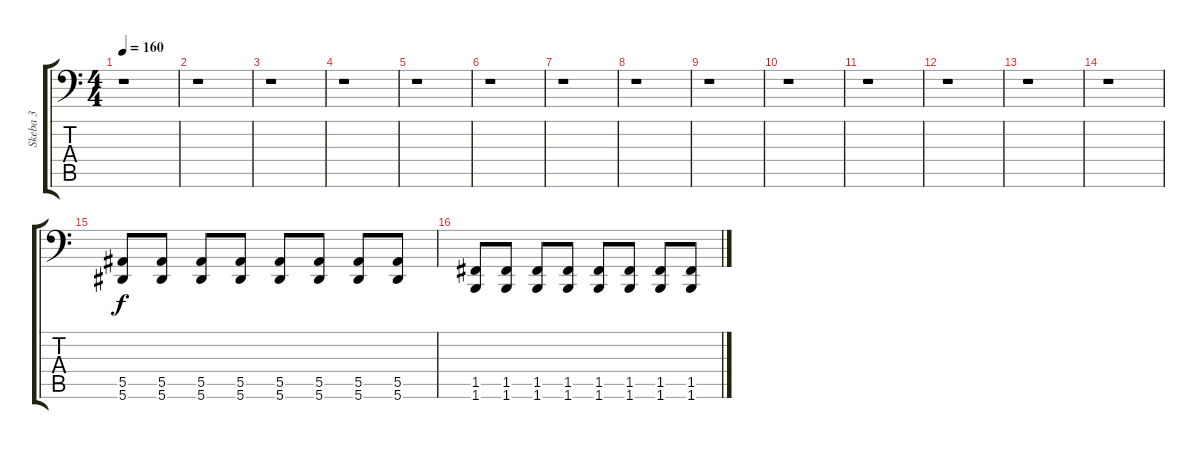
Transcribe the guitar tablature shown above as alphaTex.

\track ("Skeba 3" "Skeba 3") {instrument lead2sawtooth}
\staff {score tabs}
\tuning (C4 G3 Eb3 Bb2 F2 Bb1) {hide}
\ts (4 4)
\tempo 160
\clef f4
\ks c
r.1{dy f} |
r.1 |
r.1 |
r.1 |
r.1 |
r.1 |
r.1 |
r.1 |
r.1 |
r.1 |
r.1 |
r.1 |
r.1 |
r.1 |
(5.5 5.6).8 (5.5 5.6).8 (5.5 5.6).8 (5.5 5.6).8 (5.5 5.6).8 (5.5 5.6).8 (5.5 5.6).8 (5.5 5.6).8 |
(1.5 1.6).8 (1.5 1.6).8 (1.5 1.6).8 (1.5 1.6).8 (1.5 1.6).8 (1.5 1.6).8 (1.5 1.6).8 (1.5 1.6).8
